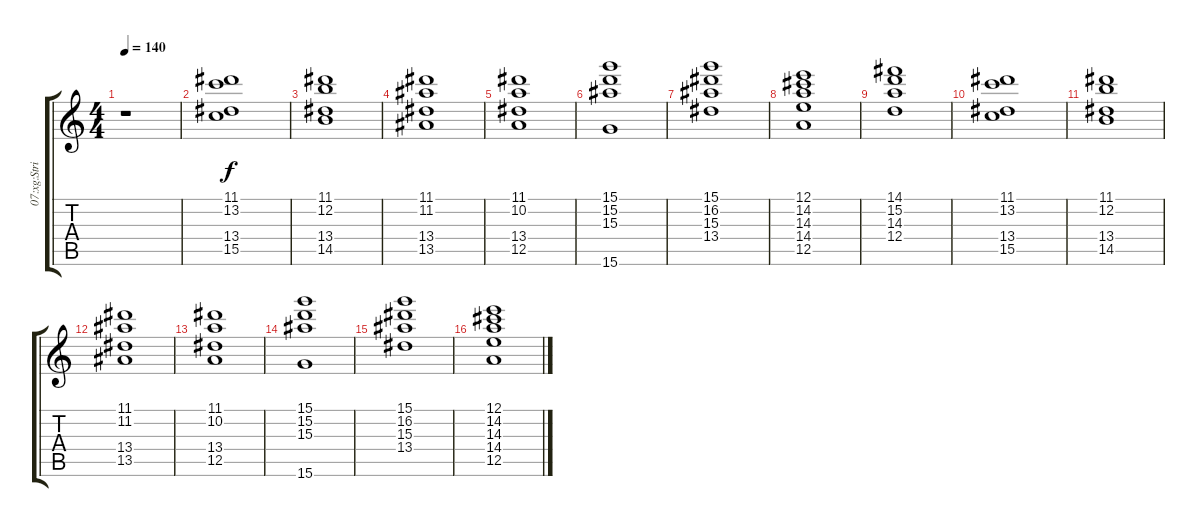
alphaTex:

\track ("07:xg:Strings1" "07:xg:Stri") {instrument acousticguitarnylon}
\staff {score tabs}
\tuning (E4 B3 G3 D3 A2 E2) {hide}
\ts (4 4)
\tempo 140
\clef g2
\ks c
r.1{dy f} |
(11.1 13.2 13.4 15.5).1 |
(11.1 12.2 13.4 14.5).1 |
(11.1 11.2 13.4 13.5).1 |
(11.1 10.2 13.4 12.5).1 |
(15.1 15.2 15.3 15.6).1 |
(15.1 16.2 15.3 13.4).1 |
(12.1 14.2 14.3 14.4 12.5).1 |
(14.1 15.2 14.3 12.4).1 |
(11.1 13.2 13.4 15.5).1 |
(11.1 12.2 13.4 14.5).1 |
(11.1 11.2 13.4 13.5).1 |
(11.1 10.2 13.4 12.5).1 |
(15.1 15.2 15.3 15.6).1 |
(15.1 16.2 15.3 13.4).1 |
(12.1 14.2 14.3 14.4 12.5).1
